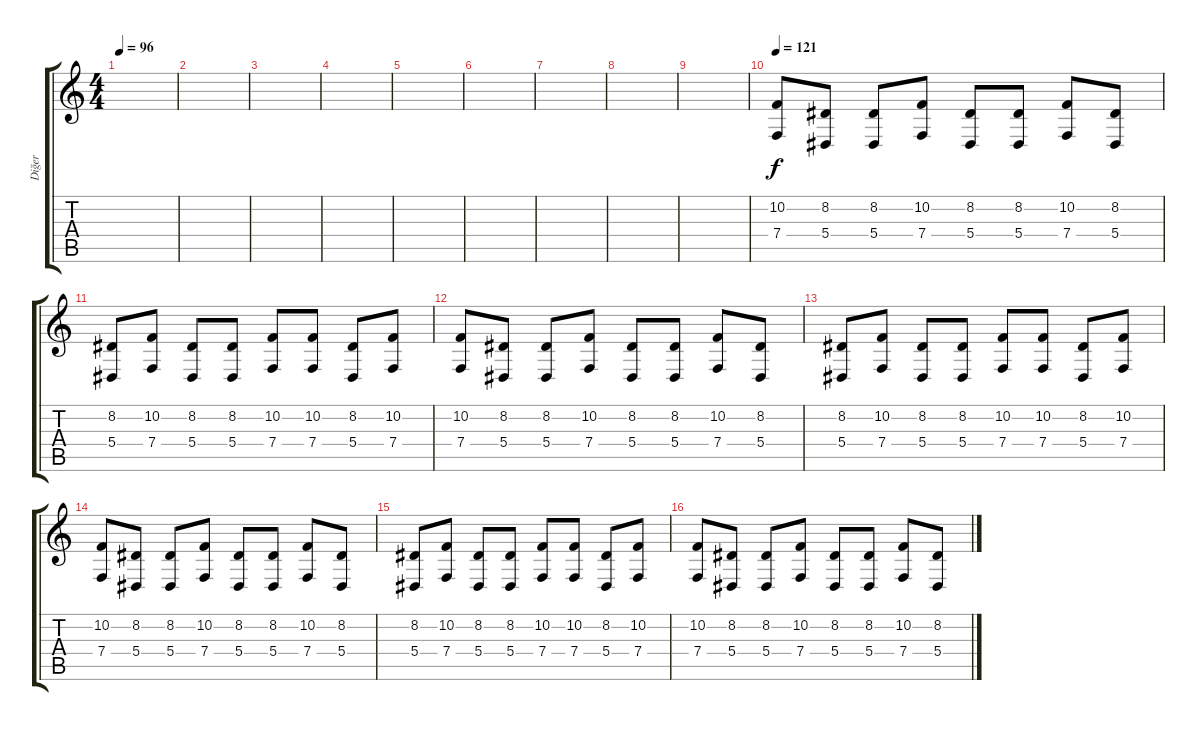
\track ("Diğer" "Diğer") {instrument choiraahs}
\staff {score tabs}
\tuning (C4 G3 Eb3 Bb2 F2 C2) {hide}
\ts (4 4)
\tempo 96
\clef g2
\ks c
|
|
|
|
|
|
|
|
|
\section ("" "")
\tempo 121
(10.2 7.4).8{volume 13 instrument synthstrings2} (8.2 5.4).8 (8.2 5.4).8 (10.2 7.4).8 (8.2 5.4).8 (8.2 5.4).8 (10.2 7.4).8 (8.2 5.4).8 |
(8.2 5.4).8 (10.2 7.4).8 (8.2 5.4).8 (8.2 5.4).8 (10.2 7.4).8 (10.2 7.4).8 (8.2 5.4).8 (10.2 7.4).8 |
(10.2 7.4).8 (8.2 5.4).8 (8.2 5.4).8 (10.2 7.4).8 (8.2 5.4).8 (8.2 5.4).8 (10.2 7.4).8 (8.2 5.4).8 |
(8.2 5.4).8 (10.2 7.4).8 (8.2 5.4).8 (8.2 5.4).8 (10.2 7.4).8 (10.2 7.4).8 (8.2 5.4).8 (10.2 7.4).8 |
(10.2 7.4).8 (8.2 5.4).8 (8.2 5.4).8 (10.2 7.4).8 (8.2 5.4).8 (8.2 5.4).8 (10.2 7.4).8 (8.2 5.4).8 |
(8.2 5.4).8 (10.2 7.4).8 (8.2 5.4).8 (8.2 5.4).8 (10.2 7.4).8 (10.2 7.4).8 (8.2 5.4).8 (10.2 7.4).8 |
(10.2 7.4).8 (8.2 5.4).8 (8.2 5.4).8 (10.2 7.4).8 (8.2 5.4).8 (8.2 5.4).8 (10.2 7.4).8 (8.2 5.4).8
